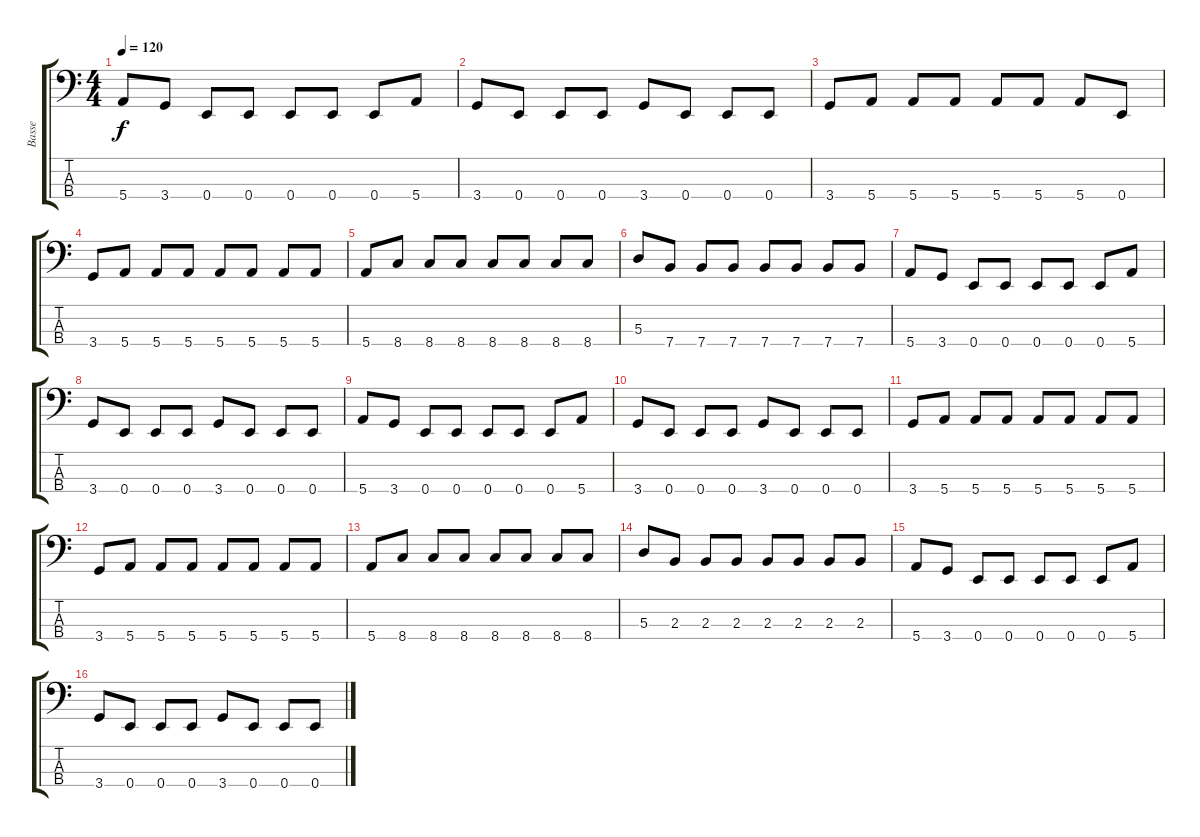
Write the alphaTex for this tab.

\track ("Basse" "Basse") {instrument slapbass1}
\staff {score tabs}
\tuning (G2 D2 A1 E1) {hide}
\ts (4 4)
\tempo 120
\clef f4
\ks c
5.4.8{dy f} 3.4.8 0.4.8 0.4.8 0.4.8 0.4.8 0.4.8 5.4.8 |
3.4.8 0.4.8 0.4.8 0.4.8 3.4.8 0.4.8 0.4.8 0.4.8 |
3.4.8 5.4.8 5.4.8 5.4.8 5.4.8 5.4.8 5.4.8 0.4.8 |
3.4.8 5.4.8 5.4.8 5.4.8 5.4.8 5.4.8 5.4.8 5.4.8 |
5.4.8 8.4.8 8.4.8 8.4.8 8.4.8 8.4.8 8.4.8 8.4.8 |
5.3.8 7.4.8 7.4.8 7.4.8 7.4.8 7.4.8 7.4.8 7.4.8 |
5.4.8 3.4.8 0.4.8 0.4.8 0.4.8 0.4.8 0.4.8 5.4.8 |
3.4.8 0.4.8 0.4.8 0.4.8 3.4.8 0.4.8 0.4.8 0.4.8 |
5.4.8 3.4.8 0.4.8 0.4.8 0.4.8 0.4.8 0.4.8 5.4.8 |
3.4.8 0.4.8 0.4.8 0.4.8 3.4.8 0.4.8 0.4.8 0.4.8 |
3.4.8 5.4.8 5.4.8 5.4.8 5.4.8 5.4.8 5.4.8 5.4.8 |
3.4.8 5.4.8 5.4.8 5.4.8 5.4.8 5.4.8 5.4.8 5.4.8 |
5.4.8 8.4.8 8.4.8 8.4.8 8.4.8 8.4.8 8.4.8 8.4.8 |
5.3.8 2.3.8 2.3.8 2.3.8 2.3.8 2.3.8 2.3.8 2.3.8 |
5.4.8 3.4.8 0.4.8 0.4.8 0.4.8 0.4.8 0.4.8 5.4.8 |
3.4.8 0.4.8 0.4.8 0.4.8 3.4.8 0.4.8 0.4.8 0.4.8
